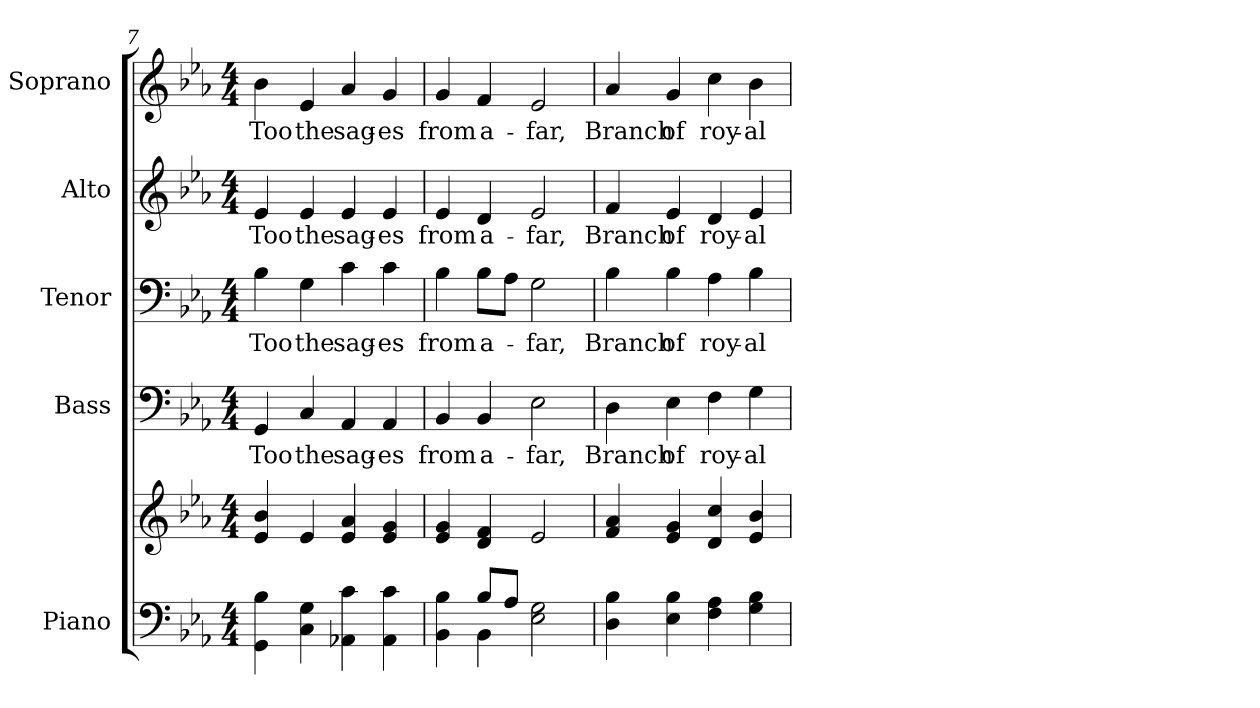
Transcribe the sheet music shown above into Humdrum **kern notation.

**kern	**kern	**kern	**text	**kern	**text	**kern	**text	**kern	**text
*part5	*part5	*part4	*part4	*part3	*part3	*part2	*part2	*part1	*part1
*staff6	*staff5	*staff4	*staff4	*staff3	*staff3	*staff2	*staff2	*staff1	*staff1
*I"Piano	*	*I"Bass	*	*I"Tenor	*	*I"Alto	*	*I"Soprano	*
*I'Pno.	*	*I'B.	*	*I'T.	*	*I'A.	*	*I'S.	*
!!LO:PB:g=z
*clefF4	*clefG2	*clefF4	*	*clefF4	*	*clefG2	*	*clefG2	*
*k[b-e-a-]	*k[b-e-a-]	*k[b-e-a-]	*	*k[b-e-a-]	*	*k[b-e-a-]	*	*k[b-e-a-]	*
*E-:	*E-:	*E-:	*	*E-:	*	*E-:	*	*E-:	*
*M4/4	*M4/4	*M4/4	*	*M4/4	*	*M4/4	*	*M4/4	*
=7	=7	=7	=7	=7	=7	=7	=7	=7	=7
!	!	!	!LO:LY:b:color=#000000	!	!	!	!	!	!
!	!	!	!	!	!LO:LY:b:color=#000000	!	!	!	!
!	!	!	!	!	!	!	!LO:LY:b:color=#000000	!	!
!	!	!	!	!	!	!	!	!	!LO:LY:b:color=#000000
4GGi\ 4B-i	4e-i/ 4b-i	4GGi/	Too	4B-i\	Too	4e-i/	Too	4b-i\	Too
!	!	!	!LO:LY:b:color=#000000	!	!	!	!	!	!
!	!	!	!	!	!LO:LY:b:color=#000000	!	!	!	!
!	!	!	!	!	!	!	!LO:LY:b:color=#000000	!	!
!	!	!	!	!	!	!	!	!	!LO:LY:b:color=#000000
4Ci\ 4Gi	4e-i/	4Ci/	the	4Gi\	the	4e-i/	the	4e-i/	the
!	!	!	!LO:LY:b:color=#000000	!	!	!	!	!	!
!	!	!	!	!	!LO:LY:b:color=#000000	!	!	!	!
!	!	!	!	!	!	!	!LO:LY:b:color=#000000	!	!
!	!	!	!	!	!	!	!	!	!LO:LY:b:color=#000000
4AA-Xi\ 4ci	4e-i/ 4a-i	4AA-i/	sag-	4ci\	sag-	4e-i/	sag-	4a-i/	sag-
!	!	!	!LO:LY:b:color=#000000	!	!	!	!	!	!
!	!	!	!	!	!LO:LY:b:color=#000000	!	!	!	!
!	!	!	!	!	!	!	!LO:LY:b:color=#000000	!	!
!	!	!	!	!	!	!	!	!	!LO:LY:b:color=#000000
4AA-i\ 4ci	4e-i/ 4gi	4AA-i/	-es	4ci\	-es	4e-i/	-es	4gi/	-es
=8	=8	=8	=8	=8	=8	=8	=8	=8	=8
*^	*	*	*	*	*	*	*	*	*
!	!	!	!	!LO:LY:b:color=#000000	!	!	!	!	!	!
!	!	!	!	!	!	!LO:LY:b:color=#000000	!	!	!	!
!	!	!	!	!	!	!	!	!LO:LY:b:color=#000000	!	!
!	!	!	!	!	!	!	!	!	!	!LO:LY:b:color=#000000
4BB-i\ 4B-i	4ryy	4e-i/ 4gi	4BB-i/	from	4B-i\	from	4e-i/	from	4gi/	from
!	!	!	!	!LO:LY:b:color=#000000	!	!	!	!	!	!
!	!	!	!	!	!	!LO:LY:b:color=#000000	!	!	!	!
!	!	!	!	!	!	!	!	!LO:LY:b:color=#000000	!	!
!	!	!	!	!	!	!	!	!	!	!LO:LY:b:color=#000000
8B-i/L	4BB-i\	4di/ 4fi	4BB-i/	a-	8B-i\L	a-	4di/	a-	4fi/	a-
8A-i/J	.	.	.	.	8A-i\J	.	.	.	.	.
!	!	!	!	!LO:LY:b:color=#000000	!	!	!	!	!	!
!	!	!	!	!	!	!LO:LY:b:color=#000000	!	!	!	!
!	!	!	!	!	!	!	!	!LO:LY:b:color=#000000	!	!
!	!	!	!	!	!	!	!	!	!	!LO:LY:b:color=#000000
2E-i\ 2Gi	2ryy	2e-i/	2E-i\	-far,	2Gi\	-far,	2e-i/	-far,	2e-i/	-far,
*v	*v	*	*	*	*	*	*	*	*	*
=9	=9	=9	=9	=9	=9	=9	=9	=9	=9
*^	*	*	*	*	*	*	*	*	*
!	!	!	!	!LO:LY:b:color=#000000	!	!	!	!	!	!
*v	*v	*	*	*	*	*	*	*	*	*
*^	*	*	*	*	*	*	*	*	*
!	!	!	!	!	!	!LO:LY:b:color=#000000	!	!	!	!
*v	*v	*	*	*	*	*	*	*	*	*
*^	*	*	*	*	*	*	*	*	*
!	!	!	!	!	!	!	!	!LO:LY:b:color=#000000	!	!
*v	*v	*	*	*	*	*	*	*	*	*
*^	*	*	*	*	*	*	*	*	*
!	!	!	!	!	!	!	!	!	!	!LO:LY:b:color=#000000
*v	*v	*	*	*	*	*	*	*	*	*
4Di\ 4B-i	4fi/ 4a-i	4Di\	Branch	4B-i\	Branch	4fi/	Branch	4a-i/	Branch
!	!	!	!LO:LY:b:color=#000000	!	!	!	!	!	!
!	!	!	!	!	!LO:LY:b:color=#000000	!	!	!	!
!	!	!	!	!	!	!	!LO:LY:b:color=#000000	!	!
!	!	!	!	!	!	!	!	!	!LO:LY:b:color=#000000
4E-i\ 4B-i	4e-i/ 4gi	4E-i\	of	4B-i\	of	4e-i/	of	4gi/	of
!	!	!	!LO:LY:b:color=#000000	!	!	!	!	!	!
!	!	!	!	!	!LO:LY:b:color=#000000	!	!	!	!
!	!	!	!	!	!	!	!LO:LY:b:color=#000000	!	!
!	!	!	!	!	!	!	!	!	!LO:LY:b:color=#000000
4Fi\ 4A-i	4di/ 4cci	4Fi\	roy-	4A-i\	roy-	4di/	roy-	4cci\	roy-
!	!	!	!LO:LY:b:color=#000000	!	!	!	!	!	!
!	!	!	!	!	!LO:LY:b:color=#000000	!	!	!	!
!	!	!	!	!	!	!	!LO:LY:b:color=#000000	!	!
!	!	!	!	!	!	!	!	!	!LO:LY:b:color=#000000
4Gi\ 4B-i	4e-i/ 4b-i	4Gi\	-al	4B-i\	-al	4e-i/	-al	4b-i\	-al
=	=	=	=	=	=	=	=	=	=
*-	*-	*-	*-	*-	*-	*-	*-	*-	*-
